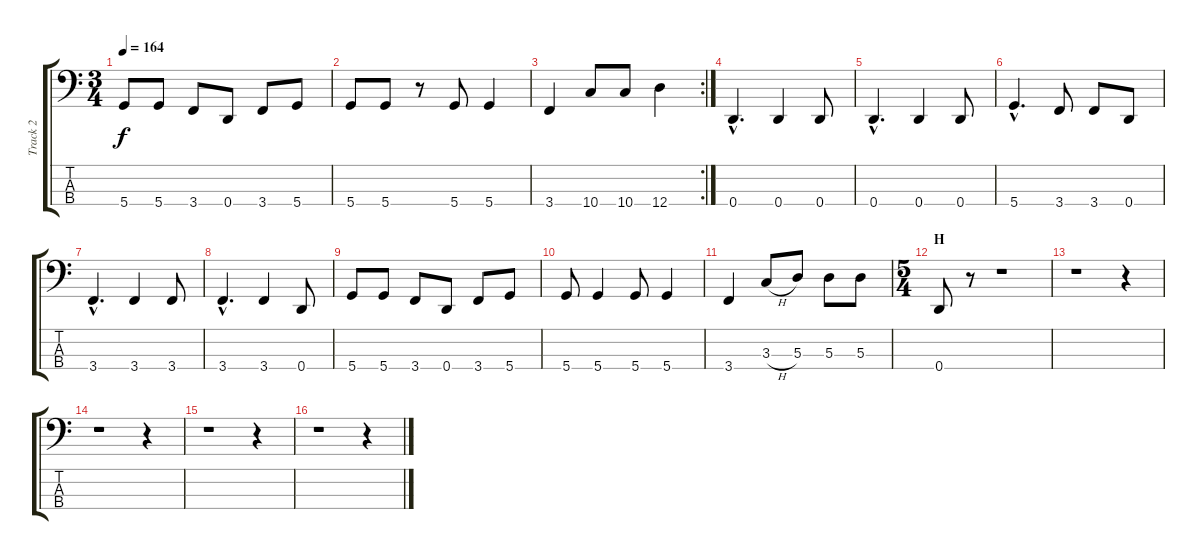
\track ("Track 2" "Track 2") {instrument electricbasspick}
\staff {score tabs}
\tuning (G2 D2 A1 D1) {hide}
\ts (3 4)
\tempo 164
\clef f4
\ks c
5.4.8{dy f} 5.4.8 3.4.8 0.4.8 3.4.8 5.4.8 |
5.4.8 5.4.8 r.8 5.4.8 5.4.4 |
\rc 2
3.4.4 10.4.8 10.4.8 12.4.4 |
0.4{hac}.4{d} 0.4.4 0.4.8 |
0.4{hac}.4{d} 0.4.4 0.4.8 |
5.4{hac}.4{d} 3.4.8 3.4.8 0.4.8 |
3.4{hac}.4{d} 3.4.4 3.4.8 |
3.4{hac}.4{d} 3.4.4 0.4.8 |
5.4.8 5.4.8 3.4.8 0.4.8 3.4.8 5.4.8 |
5.4.8 5.4.4 5.4.8 5.4.4 |
3.4.4 3.3{h}.8 5.3.8 5.3.8 5.3.8 |
\ts (5 4)
\section ("" "H")
0.4.8 r.8 r.1 |
r.1 r.4 |
r.1 r.4 |
r.1 r.4 |
r.1 r.4
